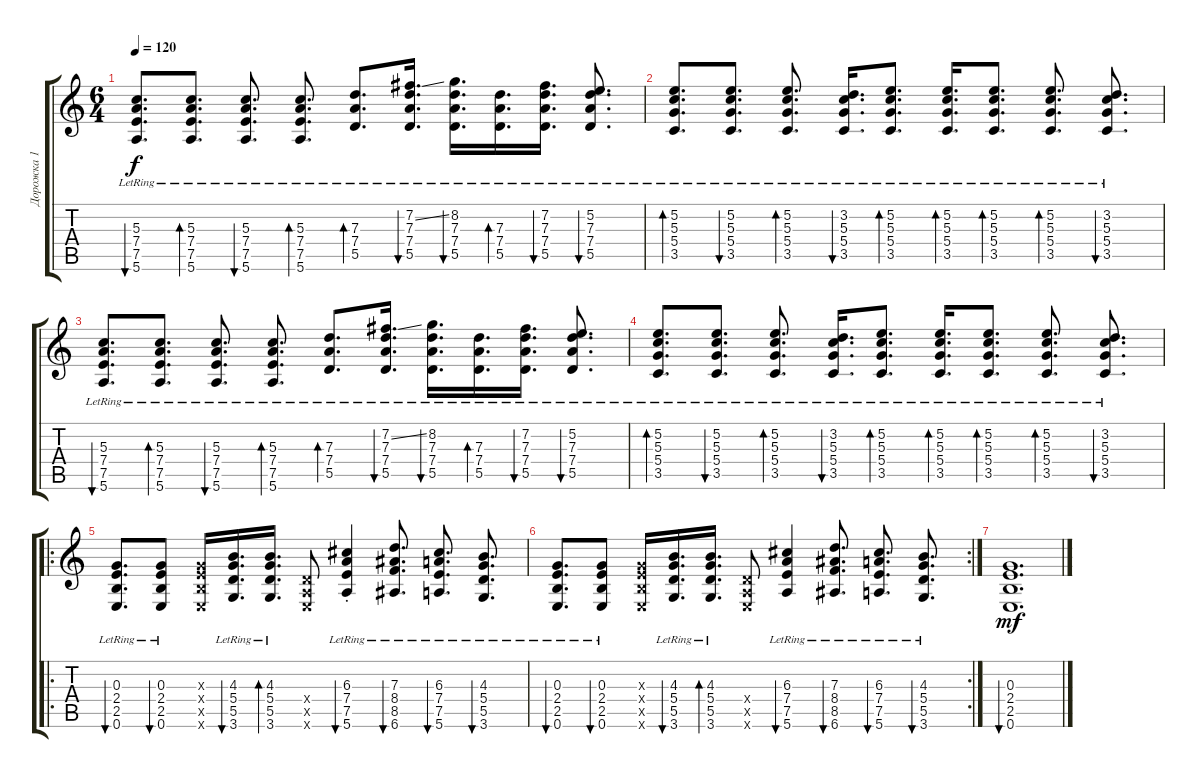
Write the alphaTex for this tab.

\track ("Дорожка 1" "Дорожка 1") {instrument electricguitarjazz}
\staff {score tabs}
\tuning (E4 B3 G3 D3 A2 E2) {hide}
\ts (6 4)
\tempo 120
\clef g2
\ks c
(5.3{lr} 7.4{lr} 7.5{lr} 5.6{lr}).8{d bu 60 dy f} (5.3{lr} 7.4{lr} 7.5{lr} 5.6{lr}).8{d bd 60} (5.3{lr} 7.4{lr} 7.5{lr} 5.6{lr}).8{d bu 60} (5.3{lr} 7.4{lr} 7.5{lr} 5.6{lr}).8{d bd 60} (7.3{lr} 7.4{lr} 5.5{lr}).8{d bd 60} (7.2{ss lr} 7.3{lr} 7.4{lr} 5.5{lr}).16{d bu 60} (8.2{lr} 7.3 7.4 5.5).16{d bu 60} (7.3{lr} 7.4{lr} 5.5{lr}).16{d bd 60} (7.2{lr} 7.3 7.4 5.5).16{d bu 60} (5.2 7.3{lr} 7.4{lr} 5.5{lr}).8{d bu 60} |
(5.2{lr} 5.3{lr} 5.4{lr} 3.5{lr}).8{d bd 60} (5.2 5.3{lr} 5.4{lr} 3.5{lr}).8{d bu 60} (5.2 5.3{lr} 5.4{lr} 3.5{lr}).8{d bd 60} (3.2{lr} 5.3{lr} 5.4{lr} 3.5{lr}).16{d bu 60} (5.2{lr} 5.3{lr} 5.4{lr} 3.5{lr}).8{d bd 60} (5.2 5.3{lr} 5.4{lr} 3.5{lr}).16{d bd 60} (5.2 5.3{lr} 5.4{lr} 3.5{lr}).8{d bd 60} (5.2 5.3{lr} 5.4{lr} 3.5{lr}).8{d bd 60} (3.2 5.3{lr} 5.4{lr} 3.5{lr}).8{d bu 60} |
(5.3{lr} 7.4{lr} 7.5{lr} 5.6{lr}).8{d bu 60} (5.3{lr} 7.4{lr} 7.5{lr} 5.6{lr}).8{d bd 60} (5.3{lr} 7.4{lr} 7.5{lr} 5.6{lr}).8{d bu 60} (5.3{lr} 7.4{lr} 7.5{lr} 5.6{lr}).8{d bd 60} (7.3{lr} 7.4{lr} 5.5{lr}).8{d bd 60} (7.2{ss lr} 7.3{lr} 7.4{lr} 5.5{lr}).16{d bu 60} (8.2{lr} 7.3 7.4 5.5).16{d bu 60} (7.3{lr} 7.4{lr} 5.5{lr}).16{d bd 60} (7.2{lr} 7.3 7.4 5.5).16{d bu 60} (5.2 7.3{lr} 7.4{lr} 5.5{lr}).8{d bu 60} |
(5.2{lr} 5.3{lr} 5.4{lr} 3.5{lr}).8{d bd 60} (5.2 5.3{lr} 5.4{lr} 3.5{lr}).8{d bu 60} (5.2 5.3{lr} 5.4{lr} 3.5{lr}).8{d bd 60} (3.2{lr} 5.3{lr} 5.4{lr} 3.5{lr}).16{d bu 60} (5.2{lr} 5.3{lr} 5.4{lr} 3.5{lr}).8{d bd 60} (5.2 5.3{lr} 5.4{lr} 3.5{lr}).16{d bd 60} (5.2 5.3{lr} 5.4{lr} 3.5{lr}).8{d bd 60} (5.2 5.3{lr} 5.4{lr} 3.5{lr}).8{d bd 60} (3.2 5.3{lr} 5.4{lr} 3.5{lr}).8{d bu 60} |
\ro
(0.3{lr} 2.4{lr} 2.5{lr} 0.6{lr}).8{d bu 60} (0.3{lr} 2.4{lr} 2.5{lr} 0.6{lr}).8{bu 60} (0.3{x} 2.4{x} 2.5{x} 0.6{x}).16 (4.3{lr} 5.4{lr} 5.5{lr} 3.6{lr}).16{d bu 60} (4.3{lr} 5.4{lr} 5.5{lr} 3.6{lr}).16{d bd 60} (0.4{x} 0.5{x} 0.6{x}).8 (6.3{st lr} 7.4{st lr} 7.5{st lr} 5.6{st lr}).4{bu 60} (7.3{lr} 8.4{lr} 8.5{lr} 6.6{lr}).8{d bu 60} (6.3{lr} 7.4{lr} 7.5{lr} 5.6{lr}).8{d bu 60} (4.3{lr} 5.4{lr} 5.5{lr} 3.6{lr}).8{d bu 60} |
\rc 2
(0.3{lr} 2.4{lr} 2.5{lr} 0.6{lr}).8{d bu 60} (0.3{lr} 2.4{lr} 2.5{lr} 0.6{lr}).8{bu 60} (0.3{x} 2.4{x} 2.5{x} 0.6{x}).16 (4.3{lr} 5.4{lr} 5.5{lr} 3.6{lr}).16{d bu 60} (4.3{lr} 5.4{lr} 5.5{lr} 3.6{lr}).16{d bd 60} (0.4{x} 0.5{x} 0.6{x}).8 (6.3{lr} 7.4{lr} 7.5{lr} 5.6{lr}).4{bu 60} (7.3{lr} 8.4{lr} 8.5{lr} 6.6{lr}).8{d bu 60} (6.3{lr} 7.4{lr} 7.5{lr} 5.6{lr}).8{d bu 60} (4.3{lr} 5.4{lr} 5.5{lr} 3.6{lr}).8{d bu 60} |
(0.3 2.4 2.5 0.6).1{d bu 60 dy mf}
